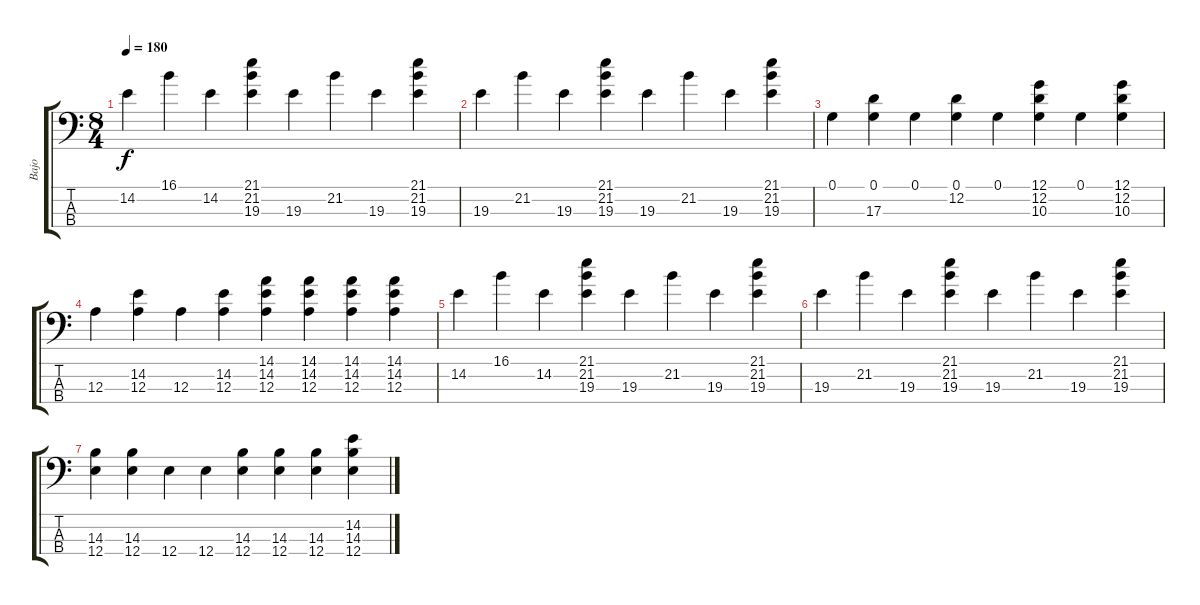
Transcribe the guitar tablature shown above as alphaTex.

\track ("Bajo" "Bajo") {instrument fretlessbass}
\staff {score tabs}
\tuning (G2 D2 A1 E1) {hide}
\ts (8 4)
\tempo 180
\clef f4
\ks c
14.2.4{dy f} 16.1.4 14.2.4 (21.1 21.2 19.3).4 19.3.4 21.2.4 19.3.4 (21.1 21.2 19.3).4 |
19.3.4 21.2.4 19.3.4 (21.1 21.2 19.3).4 19.3.4 21.2.4 19.3.4 (21.1 21.2 19.3).4 |
0.1.4 (0.1 17.3).4 0.1.4 (0.1 12.2).4 0.1.4 (12.1 12.2 10.3).4 0.1.4 (12.1 12.2 10.3).4 |
12.3.4 (14.2 12.3).4 12.3.4 (14.2 12.3).4 (14.1 14.2 12.3).4 (14.1 14.2 12.3).4 (14.1 14.2 12.3).4 (14.1 14.2 12.3).4 |
14.2.4 16.1.4 14.2.4 (21.1 21.2 19.3).4 19.3.4 21.2.4 19.3.4 (21.1 21.2 19.3).4 |
19.3.4 21.2.4 19.3.4 (21.1 21.2 19.3).4 19.3.4 21.2.4 19.3.4 (21.1 21.2 19.3).4 |
(14.3 12.4).4 (14.3 12.4).4 12.4.4 12.4.4 (14.3 12.4).4 (14.3 12.4).4 (14.3 12.4).4 (14.2 14.3 12.4).4
